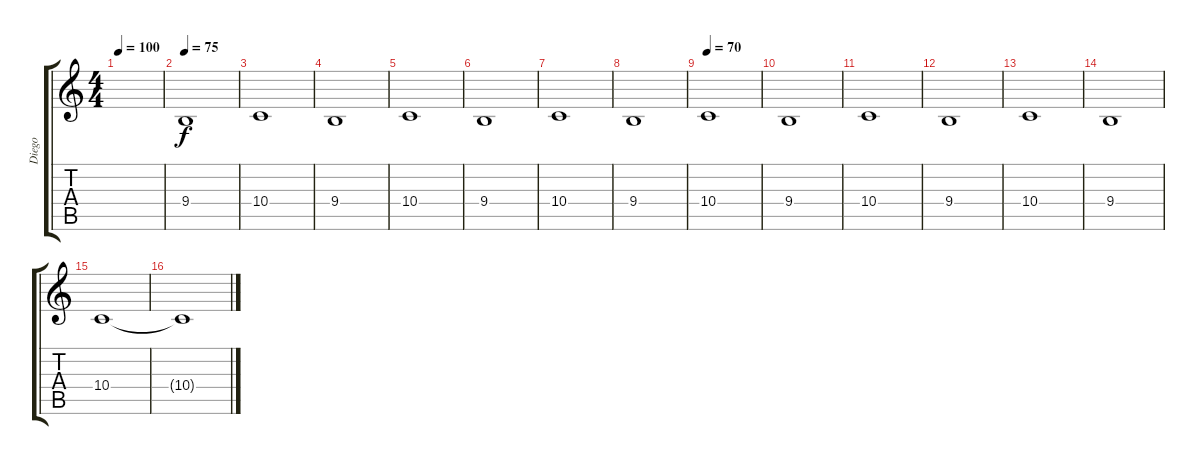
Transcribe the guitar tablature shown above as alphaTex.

\track ("Diego" "Diego") {instrument stringensemble1}
\staff {score tabs}
\tuning (E4 B3 G3 D3 A2 E2) {hide}
\ts (4 4)
\tempo 100
\clef g2
\ks c
|
\tempo 75
9.4.1{instrument fx7echoes} |
10.4.1 |
9.4.1 |
10.4.1 |
9.4.1 |
10.4.1 |
9.4.1 |
\tempo 70
10.4.1 |
9.4.1 |
10.4.1 |
9.4.1 |
10.4.1 |
9.4.1 |
10.4.1 |
10.4{t}.1
